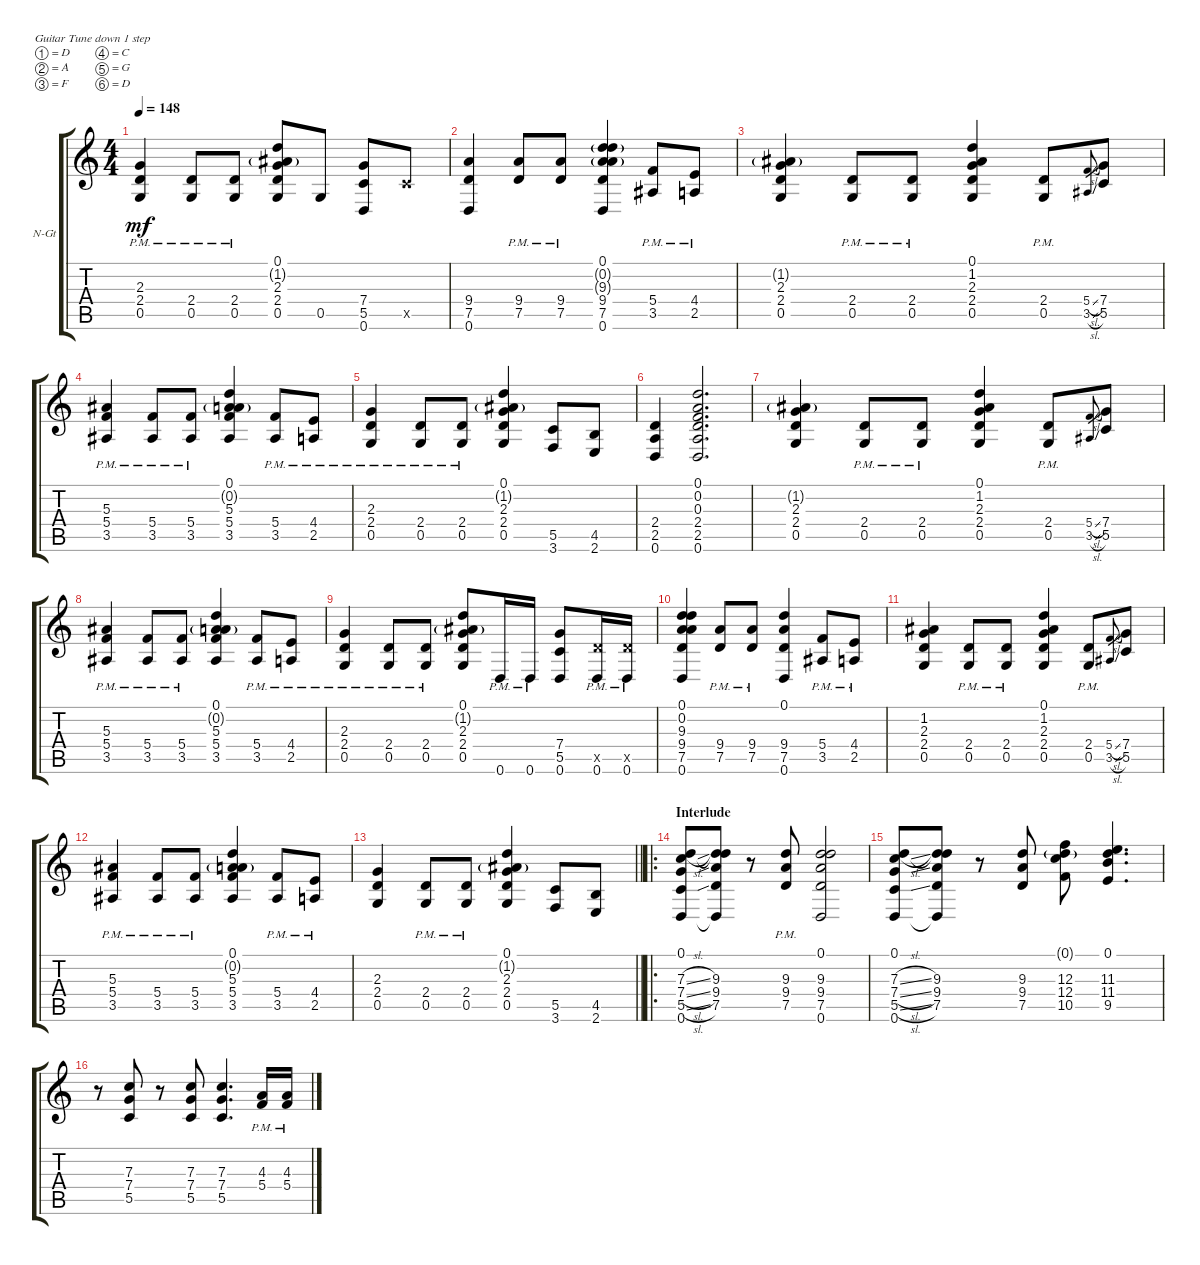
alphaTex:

\defaultSystemsLayout 4
\bracketExtendMode groupsimilarinstruments
\firstSystemTrackNameOrientation horizontal
\otherSystemsTrackNameOrientation horizontal
\track ("Nylon Guitar" "N-Gt") {instrument acousticguitarnylon}
\staff {score tabs}
\tuning (D4 A3 F3 C3 G2 D2)
\ts (4 4)
\tempo 148
\clef g2
\ks c
(0.5{pm} 2.4{pm} 2.3{pm}).4{dy mf} (0.5{pm} 2.4{pm}).8 (0.5{pm} 2.4{pm}).8 (0.5 2.4 2.3 1.2{g} 0.1).8 0.5.8 (5.5 7.4 0.6).8 5.5{x}.8 |
\scale
0.510174 (0.6 7.5 9.4).4 (7.5{pm} 9.4{pm}).8 (7.5{pm} 9.4{pm}).8 (0.6 7.5 9.4 9.3{g} 0.2{g} 0.1).4 (3.5{pm} 5.4{pm}).8 (2.5{pm} 4.4{pm}).8 |
(0.5 2.4 2.3 1.2{g}).4 (0.5{pm} 2.4{pm}).8 (0.5{pm} 2.4{pm}).8 (0.5 2.4 2.3 1.2 0.1).4 (0.5{pm} 2.4{pm}).8 (3.5{sl} 5.4{sl}).8{gr} (5.5 7.4).8 |
(3.5{pm} 5.4{pm} 5.3{pm}).4 (5.4{pm} 3.5{pm}).8 (5.4{pm} 3.5{pm}).8 (3.5 5.4 5.3 0.2{g} 0.1).4 (3.5{pm} 5.4{pm}).8 (2.5 4.4{pm}).8 |
\scale
0.521473 (0.5{pm} 2.4{pm} 2.3{pm}).4 (0.5{pm} 2.4{pm}).8 (0.5{pm} 2.4{pm}).8 (0.5 2.4 2.3 1.2{g} 0.1).4 (3.6 5.5).8 (2.6 4.5).8 |
\scale
0.477708 (0.6 2.5 2.4).4 (0.6 2.5 2.4 0.3 0.2 0.1).2{d} |
(0.5 2.4 2.3 1.2{g}).4 (0.5{pm} 2.4{pm}).8 (0.5{pm} 2.4{pm}).8 (0.5 2.4 2.3 1.2 0.1).4 (0.5{pm} 2.4{pm}).8 (3.5{sl} 5.4{sl}).8{gr} (5.5 7.4).8 |
(3.5{pm} 5.4{pm} 5.3{pm}).4 (5.4{pm} 3.5{pm}).8 (5.4{pm} 3.5{pm}).8 (3.5 5.4 5.3 0.2{g} 0.1).4 (3.5{pm} 5.4{pm}).8 (2.5 4.4{pm}).8 |
\scale
0.520194 (0.5{pm} 2.4{pm} 2.3{pm}).4 (0.5{pm} 2.4{pm}).8 (0.5{pm} 2.4{pm}).8 (0.5 2.4 2.3 1.2{g} 0.1).8 0.6{pm}.16 0.6{pm}.16 (5.5 7.4 0.6).8 (0.6{pm} 7.5{x}).16 (0.6{pm} 7.5{x}).16 |
\scale
0.479604 (0.6 7.5 9.4 0.2 0.1 9.3).4 (7.5{pm} 9.4{pm}).8 (7.5{pm} 9.4{pm}).8 (7.5 9.4 0.6 0.1).4 (3.5{pm} 5.4{pm}).8 (2.5 4.4{pm}).8 |
\scale
0.39041 (0.5 2.4 2.3 1.2).4 (0.5{pm} 2.4{pm}).8 (0.5{pm} 2.4{pm}).8 (0.5 2.4 2.3 1.2 0.1).4 (0.5{pm} 2.4{pm}).8 (3.5{sl} 5.4{sl}).8{gr} (5.5 7.4).8 |
\scale
0.319952 (3.5{pm} 5.4{pm} 5.3{pm}).4 (5.4{pm} 3.5{pm}).8 (5.4{pm} 3.5{pm}).8 (3.5 5.4 5.3 0.2{g} 0.1).4 (3.5{pm} 5.4{pm}).8 (2.5 4.4{pm}).8 |
\scale
0.378258
\barLineRight lightlight
(0.5 2.4 2.3).4 (0.5{pm} 2.4{pm}).8 (0.5{pm} 2.4{pm}).8 (0.5 2.4 2.3 1.2{g} 0.1).4 (3.6 5.5).8 (2.6 4.5).8 |
\ro
\section ("" "Interlude")
\scale
0.47017 (5.5{sl} 7.4{sl} 0.1 0.6 7.3{sl}).8 (7.5 9.4 0.6{t} 0.1{t} 9.3).8 r.8 (7.5{pm} 9.4{pm} 9.3).8 (7.5 9.4 0.1 0.6 9.3).2 |
\scale
0.470797 (5.5{sl} 7.4{sl} 0.6 0.1 7.3{sl}).8 (7.5 9.4 0.1{t} 0.6{t} 9.3).8 r.8 (7.5 9.4 9.3).8 (10.5 12.4 0.1{g} 12.3).8 (9.5 11.4 0.1 11.3).4{d} |
\scale
0.499046 r.8 (5.5 7.4 7.3).8 r.8 (5.5 7.4 7.3).8 (5.5 7.4 7.3).4{d} (4.3{pm} 5.4{pm}).16 (4.3{pm} 5.4{pm}).16
